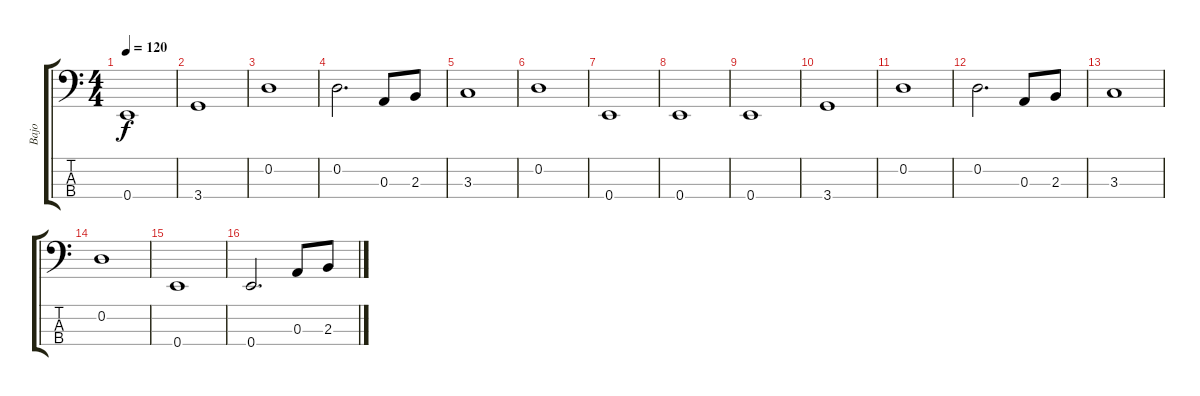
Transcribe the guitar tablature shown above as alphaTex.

\track ("Bajo" "Bajo") {instrument electricbassfinger}
\staff {score tabs}
\tuning (G2 D2 A1 E1) {hide}
\ts (4 4)
\tempo 120
\clef f4
\ks c
0.4.1{dy f} |
3.4.1 |
0.2.1 |
0.2.2{d} 0.3.8 2.3.8 |
3.3.1 |
0.2.1 |
0.4.1 |
0.4.1 |
0.4.1 |
3.4.1 |
0.2.1 |
0.2.2{d} 0.3.8 2.3.8 |
3.3.1 |
0.2.1 |
0.4.1 |
0.4.2{d} 0.3.8 2.3.8
